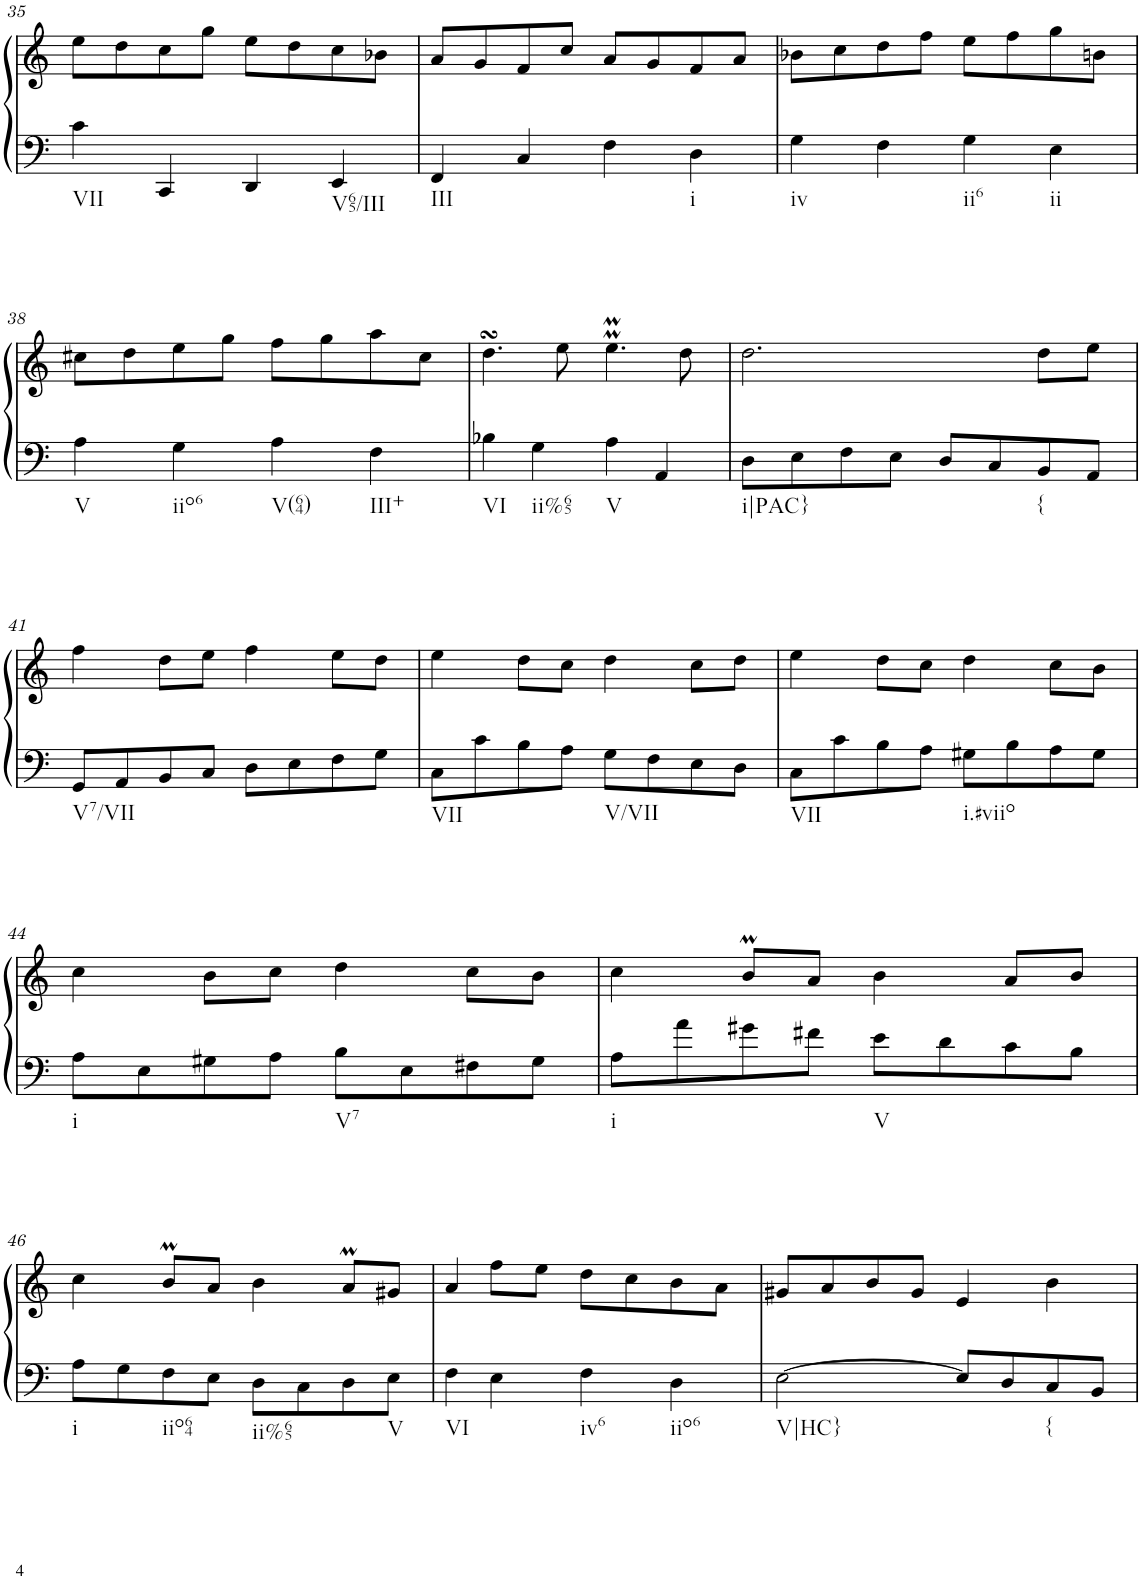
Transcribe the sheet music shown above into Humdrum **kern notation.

**kern	**kern
*part1	*part1
*staff2	*staff1
*I"Klavier linke Hand	*
!!LO:PB:g=z
*clefF4	*clefG2
*k[]	*k[]
*M2/2	*M2/2
*met(c|)	*met(c|)
=35	=35
!LO:TX:b:t=VII	!
4c\	8ee\L
.	8dd\
4CC/	8cc\
.	8gg\J
4DD/	8ee\L
.	8dd\
!LO:TX:b:t=V65/III	!
4EE/	8cc\
.	8b-X\J
=36	=36
!LO:TX:b:t=III	!
4FF/	8a/L
.	8g/
4C/	8f/
.	8cc/J
4F\	8a/L
.	8g/
!LO:TX:b:t=i	!
4D\	8f/
.	8a/J
=37	=37
!LO:TX:b:t=iv	!
4G\	8b-X\L
.	8cc\
4F\	8dd\
.	8ff\J
!LO:TX:b:t=ii6	!
4G\	8ee\L
.	8ff\
!LO:TX:b:t=ii	!
4E\	8gg\
.	8bn\J
!!LO:LB:g=z
=38	=38
!LO:TX:b:t=V	!
4A\	8cc#X\L
.	8dd\
!LO:TX:b:t=iio6	!
4G\	8ee\
.	8gg\J
!LO:TX:b:t=V(64)	!
4A\	8ff\L
.	8gg\
!LO:TX:b:t=III+	!
4F\	8aa\
.	8cc#\J
=39	=39
!LO:TX:b:t=VI	!
4B-X\	4.ddsSSS\
!LO:TX:b:t=ii%65	!
4G\	.
.	8ee\
!LO:TX:b:t=V	!
4A\	4.eemm\
4AA/	.
.	8dd\
=40	=40
!LO:TX:b:t=i|PAC}	!
8D\L	2.dd\
8E\	.
8F\	.
8E\J	.
8D/L	.
8C/	.
!LO:TX:b:t={	!
8BB/	8dd\L
8AA/J	8ee\J
!!LO:LB:g=z
=41	=41
!LO:TX:b:t=V7/VII	!
8GG/L	4ff\
8AA/	.
8BB/	8dd\L
8C/J	8ee\J
8D\L	4ff\
8E\	.
8F\	8ee\L
8G\J	8dd\J
=42	=42
!LO:TX:b:t=VII	!
8C\L	4ee\
8c\	.
8B\	8dd\L
8A\J	8cc\J
!LO:TX:b:t=V/VII	!
8G\L	4dd\
8F\	.
8E\	8cc\L
8D\J	8dd\J
=43	=43
!LO:TX:b:t=VII	!
8C\L	4ee\
8c\	.
8B\	8dd\L
8A\J	8cc\J
!LO:TX:b:t=i.#viio	!
8G#X\L	4dd\
8B\	.
8A\	8cc\L
8G#\J	8b\J
!!LO:LB:g=z
=44	=44
!LO:TX:b:t=i	!
8A\L	4cc\
8E\	.
8G#X\	8b\L
8A\J	8cc\J
!LO:TX:b:t=V7	!
8B\L	4dd\
8E\	.
8F#X\	8cc\L
8G#\J	8b\J
=45	=45
!LO:TX:b:t=i	!
8A\L	4cc\
8a\	.
8g#X\	8bm/L
8f#X\J	8a/J
!LO:TX:b:t=V	!
8e\L	4b\
8d\	.
8c\	8a/L
8B\J	8b/J
!!LO:LB:g=z
=46	=46
!LO:TX:b:t=i	!
8A\L	4cc\
8G\	.
!LO:TX:b:t=iio64	!
8F\	8bm/L
8E\J	8a/J
!LO:TX:b:t=ii%65	!
8D\L	4b\
8C\	.
8D\	8aM/L
!LO:TX:b:t=V	!
8E\J	8g#X/J
=47	=47
!LO:TX:b:t=VI	!
4F\	4a/
4E\	8ff\L
.	8ee\J
!LO:TX:b:t=iv6	!
4F\	8dd\L
.	8cc\
!LO:TX:b:t=iio6	!
4D\	8b\
.	8a\J
=48	=48
!LO:TX:b:t=V|HC}	!
[2E\	8g#X/L
.	8a/
.	8b/
.	8g#/J
8E/L]	4e/
8D/	.
!LO:TX:b:t={	!
8C/	4b\
8BB/J	.
=	=
*-	*-
